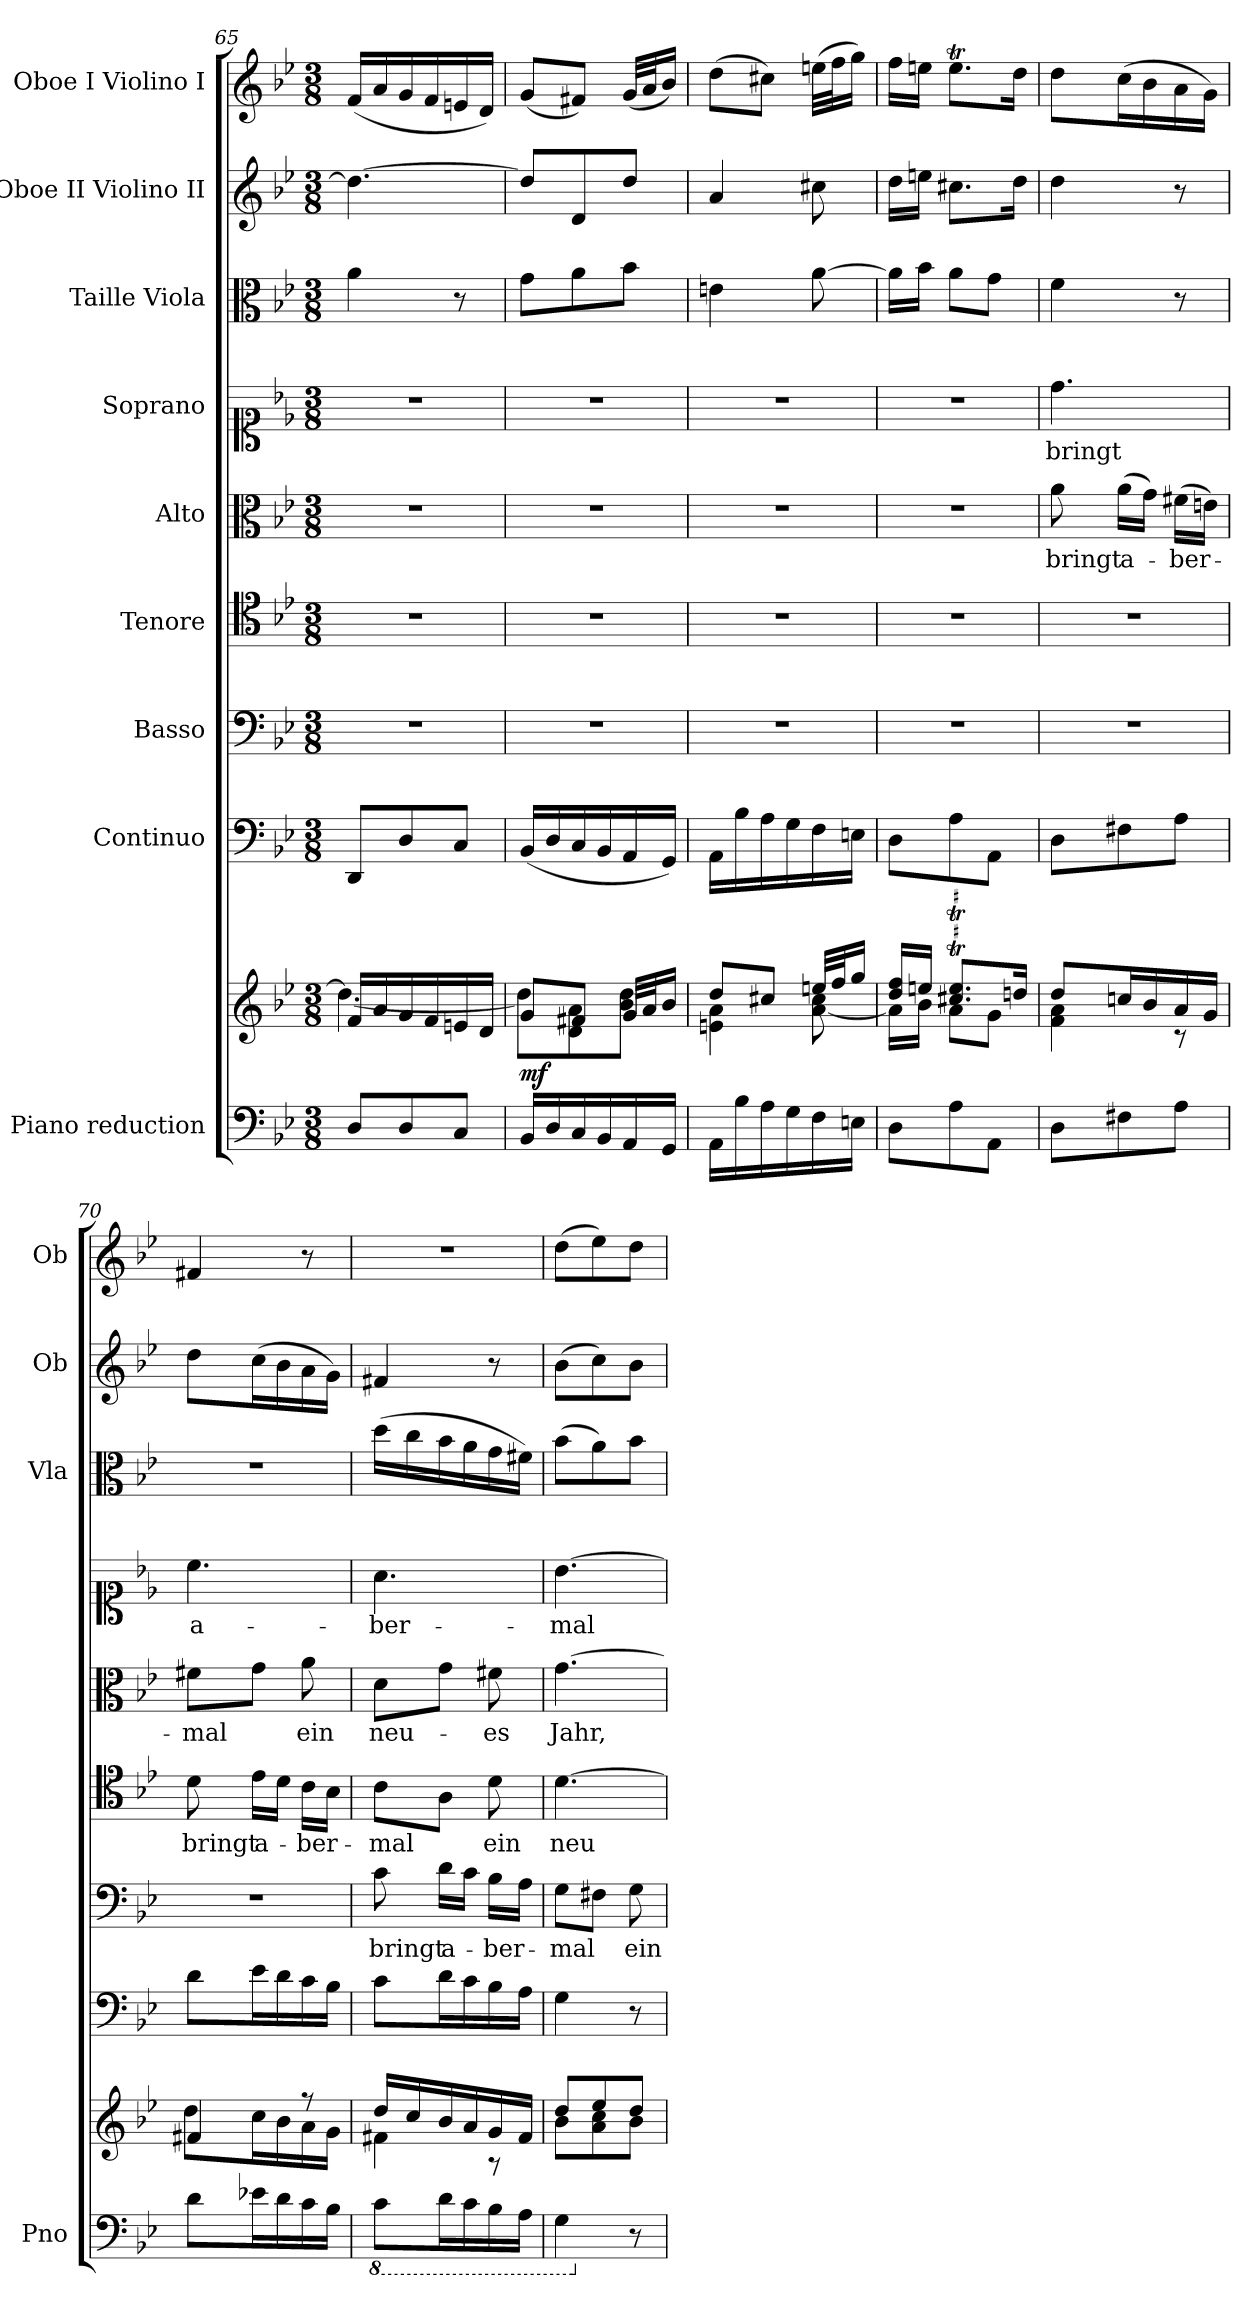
**kern	**kern	**dynam	**kern	**dynam	**kern	**text	**kern	**text	**kern	**text	**kern	**text	**kern	**dynam	**kern	**kern	**dynam
*part9	*part9	*part9	*part8	*part8	*part7	*part7	*part6	*part6	*part5	*part5	*part4	*part4	*part3	*part3	*part2	*part1	*part1
*staff10	*staff9	*staff9/10	*staff8	*staff8	*staff7	*staff7	*staff6	*staff6	*staff5	*staff5	*staff4	*staff4	*staff3	*staff3	*staff2	*staff1	*staff1
*I"Piano reduction	*	*	*I"Continuo	*	*I"Basso	*	*I"Tenore	*	*I"Alto	*	*I"Soprano	*	*I"Taille Viola	*	*I"Oboe II Violino II	*I"Oboe I Violino I	*
*I'Pno	*	*	*	*	*	*	*	*	*	*	*	*	*I'Vla	*	*I'Ob	*I'Ob	*
*clefF4	*clefG2	*	*clefF4	*	*clefF4	*	*clefC4	*	*clefC3	*	*clefC1	*	*clefC3	*	*clefG2	*clefG2	*
*k[b-e-]	*k[b-e-]	*	*k[b-e-]	*	*k[b-e-]	*	*k[b-e-]	*	*k[b-e-]	*	*k[b-e-]	*	*k[b-e-]	*	*k[b-e-]	*k[b-e-]	*
*M3/8	*M3/8	*	*M3/8	*	*M3/8	*	*M3/8	*	*M3/8	*	*M3/8	*	*M3/8	*	*M3/8	*M3/8	*
=65	=65	=65	=65	=65	=65	=65	=65	=65	=65	=65	=65	=65	=65	=65	=65	=65	=65
*	*^	*	*	*	*	*	*	*	*	*	*	*	*	*	*	*	*
8D/L	16f/LL	4.dd\_	.	8DD/L	.	4.r	.	4.r	.	4.r	.	4.r	.	4a\	.	4.dd\_	(16f/LL	.
.	16a/	.	.	.	.	.	.	.	.	.	.	.	.	.	.	.	16a/	.
8D/	16g/	.	.	8D/	.	.	.	.	.	.	.	.	.	.	.	.	16g/	.
.	16f/	.	.	.	.	.	.	.	.	.	.	.	.	.	.	.	16f/	.
8C/J	16en/	.	.	8C/J	.	.	.	.	.	.	.	.	.	8r	.	.	16en/	.
.	16d/JJ	.	.	.	.	.	.	.	.	.	.	.	.	.	.	.	16d/JJ)	.
!!LO:PB:g=z
=66	=66	=66	=66	=66	=66	=66	=66	=66	=66	=66	=66	=66	=66	=66	=66	=66	=66	=66
!	!	!	!LO:DY:b	!	!LO:DY:b	!	!	!	!	!	!	!	!	!	!LO:DY:b	!	!	!LO:DY:b
16BB-/LL	8g/L	8dd\L]	mf	(16BB-/LL	other-dynamics	4.r	.	4.r	.	4.r	.	4.r	.	8g\L	other-dynamics	8dd/L]	(8g/L	other-dynamics
16D/	.	.	.	16D/	.	.	.	.	.	.	.	.	.	.	.	.	.	.
16C/	8f#X/J	8d\ 8a\	.	16C/	.	.	.	.	.	.	.	.	.	8a\	.	8d/	8f#X/J)	.
16BB-/	.	.	.	16BB-/	.	.	.	.	.	.	.	.	.	.	.	.	.	.
16AA/	32g/LLL	8b-\ 8dd\J	.	16AA/	.	.	.	.	.	.	.	.	.	8b-\J	.	8dd/J	(32g/LLL	.
.	32a/J	.	.	.	.	.	.	.	.	.	.	.	.	.	.	.	32a/J	.
16GG/JJ	16b-/JJ	.	.	16GG/JJ)	.	.	.	.	.	.	.	.	.	.	.	.	16b-/JJ)	.
=67	=67	=67	=67	=67	=67	=67	=67	=67	=67	=67	=67	=67	=67	=67	=67	=67	=67	=67
16AA\LL	8dd/L	4en\ 4a\	.	16AA\LL	.	4.r	.	4.r	.	4.r	.	4.r	.	4en\	.	4a/	(8dd\L	.
16B-\	.	.	.	16B-\	.	.	.	.	.	.	.	.	.	.	.	.	.	.
16A\	8cc#X/J	.	.	16A\	.	.	.	.	.	.	.	.	.	.	.	.	8cc#X\J)	.
16G\	.	.	.	16G\	.	.	.	.	.	.	.	.	.	.	.	.	.	.
16F\	32een/LLL	[8a\ 8cc#\	.	16F\	.	.	.	.	.	.	.	.	.	[8a\	.	8cc#X\	(32een\LLL	.
.	32ff/J	.	.	.	.	.	.	.	.	.	.	.	.	.	.	.	32ff\J	.
16En\JJ	16gg/JJ	.	.	16En\JJ	.	.	.	.	.	.	.	.	.	.	.	.	16gg\JJ)	.
=68	=68	=68	=68	=68	=68	=68	=68	=68	=68	=68	=68	=68	=68	=68	=68	=68	=68	=68
8D\L	16dd/ 16ff/LL	16a\LL]	.	8D\L	.	4.r	.	4.r	.	4.r	.	4.r	.	16a\LL]	.	16dd\LL	16ff\LL	.
.	16een/JJ	16b-\JJ	.	.	.	.	.	.	.	.	.	.	.	16b-\JJ	.	16een\JJ	16een\JJ	.
8A\	8.cc#X/T 8.ee/TL	8a\L	.	8A\	.	.	.	.	.	.	.	.	.	8a\L	.	8.cc#X\L	8.eet\L	.
8AA\J	.	8g\J	.	8AA\J	.	.	.	.	.	.	.	.	.	8g\J	.	.	.	.
.	16dd/Jk	.	.	.	.	.	.	.	.	.	.	.	.	.	.	16dd\Jk	16dd\Jk	.
=69	=69	=69	=69	=69	=69	=69	=69	=69	=69	=69	=69	=69	=69	=69	=69	=69	=69	=69
!	!	!	!	!	!	!	!	!	!	!	!LO:LY:b	!	!LO:LY:b	!	!	!	!	!
8D\L	8dd/L	4f\ 4a\	.	8D\L	.	4.r	.	4.r	.	8a\	bringt	4.dd\	bringt	4f\	.	4dd\	8dd\L	.
!	!	!	!	!	!	!	!	!	!	!	!LO:LY:b	!	!	!	!	!	!	!
8F#X\	16ccn/L	.	.	8F#X\	.	.	.	.	.	(16a\LL	a-	.	.	.	.	.	(16cc\L	.
.	16b-/	.	.	.	.	.	.	.	.	16g\JJ)	.	.	.	.	.	.	16b-\	.
!	!	!	!	!	!	!	!	!	!	!	!LO:LY:b	!	!	!	!	!	!	!
8A\J	16a/	8r	.	8A\J	.	.	.	.	.	(16f#X\LL	-ber-	.	.	8r	.	8r	16a\	.
.	16g/JJ	.	.	.	.	.	.	.	.	16en\JJ)	.	.	.	.	.	.	16g\JJ)	.
=70	=70	=70	=70	=70	=70	=70	=70	=70	=70	=70	=70	=70	=70	=70	=70	=70	=70	=70
!	!	!	!	!	!	!	!	!	!LO:LY:b	!	!LO:LY:b	!	!LO:LY:b	!	!	!	!	!
8d\L	4f#X/	8dd\L	.	8d\L	.	4.r	.	8d\	bringt	8f#X\L	-mal	4.cc\	a-	4.r	.	8dd\L	4f#X/	.
!	!	!	!	!	!	!	!	!	!LO:LY:b	!	!	!	!	!	!	!	!	!
16e-X\L	.	16cc\L	.	16e-\L	.	.	.	16e-\LL	a-	8g\J	.	.	.	.	.	(16cc\L	.	.
16d\	.	16b-\	.	16d\	.	.	.	16d\JJ	.	.	.	.	.	.	.	16b-\	.	.
!	!	!	!	!	!	!	!	!	!LO:LY:b	!	!LO:LY:b	!	!	!	!	!	!	!
16c\	8r	16a\	.	16c\	.	.	.	16c\LL	-ber-	8a\	ein	.	.	.	.	16a\	8r	.
16B-\JJ	.	16g\JJ	.	16B-\JJ	.	.	.	16B-\JJ	.	.	.	.	.	.	.	16g\JJ)	.	.
=71	=71	=71	=71	=71	=71	=71	=71	=71	=71	=71	=71	=71	=71	=71	=71	=71	=71	=71
*8ba	*	*	*	*	*	*	*	*	*	*	*	*	*	*	*	*	*	*
!	!	!	!	!	!	!	!LO:LY:b	!	!LO:LY:b	!	!LO:LY:b	!	!LO:LY:b	!	!	!	!	!
8C\L	16dd/LL	4f#X\	.	8c\L	.	8c\	bringt	8c\L	-mal	8d\L	neu-	4.a\	-ber-	(16dd\LL	.	4f#X/	4.r	.
.	16cc/	.	.	.	.	.	.	.	.	.	.	.	.	16cc\	.	.	.	.
!	!	!	!	!	!	!	!LO:LY:b	!	!	!	!	!	!	!	!	!	!	!
16D\L	16b-/	.	.	16d\L	.	16d\LL	a-	8A\J	.	8g\J	.	.	.	16b-\	.	.	.	.
16C\	16a/	.	.	16c\	.	16c\JJ	.	.	.	.	.	.	.	16a\	.	.	.	.
!	!	!	!	!	!	!	!LO:LY:b	!	!LO:LY:b	!	!LO:LY:b	!	!	!	!	!	!	!
16BB-\	16g/	8r	.	16B-\	.	16B-\LL	-ber-	8d\	ein	8f#X\	-es	.	.	16g\	.	8r	.	.
16AA\JJ	16f#/JJ	.	.	16A\JJ	.	16A\JJ	.	.	.	.	.	.	.	16f#X\JJ)	.	.	.	.
=72	=72	=72	=72	=72	=72	=72	=72	=72	=72	=72	=72	=72	=72	=72	=72	=72	=72	=72
!	!	!	!	!	!	!	!LO:LY:b	!	!LO:LY:b	!	!LO:LY:b	!	!LO:LY:b	!	!	!	!	!
4GG\	8dd/L	8b-\L	.	4G\	.	8G\L	-mal	[4.d\	neu-	[4.g\	Jahr,	[4.b-\	-mal	(8b-\L	.	(8b-\L	(8dd\L	.
.	8ee-/	8a\ 8cc\	.	.	.	8F#X\J	.	.	.	.	.	.	.	8a\)	.	8cc\)	8ee-\)	.
*X8ba	*	*	*	*	*	*	*	*	*	*	*	*	*	*	*	*	*	*
!	!	!	!	!	!	!	!LO:LY:b	!	!	!	!	!	!	!	!	!	!	!
8r	8dd/J	8b-\J	.	8r	.	8G\	ein	.	.	.	.	.	.	8b-\J	.	8b-\J	8dd\J	.
*	*v	*v	*	*	*	*	*	*	*	*	*	*	*	*	*	*	*	*
=	=	=	=	=	=	=	=	=	=	=	=	=	=	=	=	=	=
*-	*-	*-	*-	*-	*-	*-	*-	*-	*-	*-	*-	*-	*-	*-	*-	*-	*-
